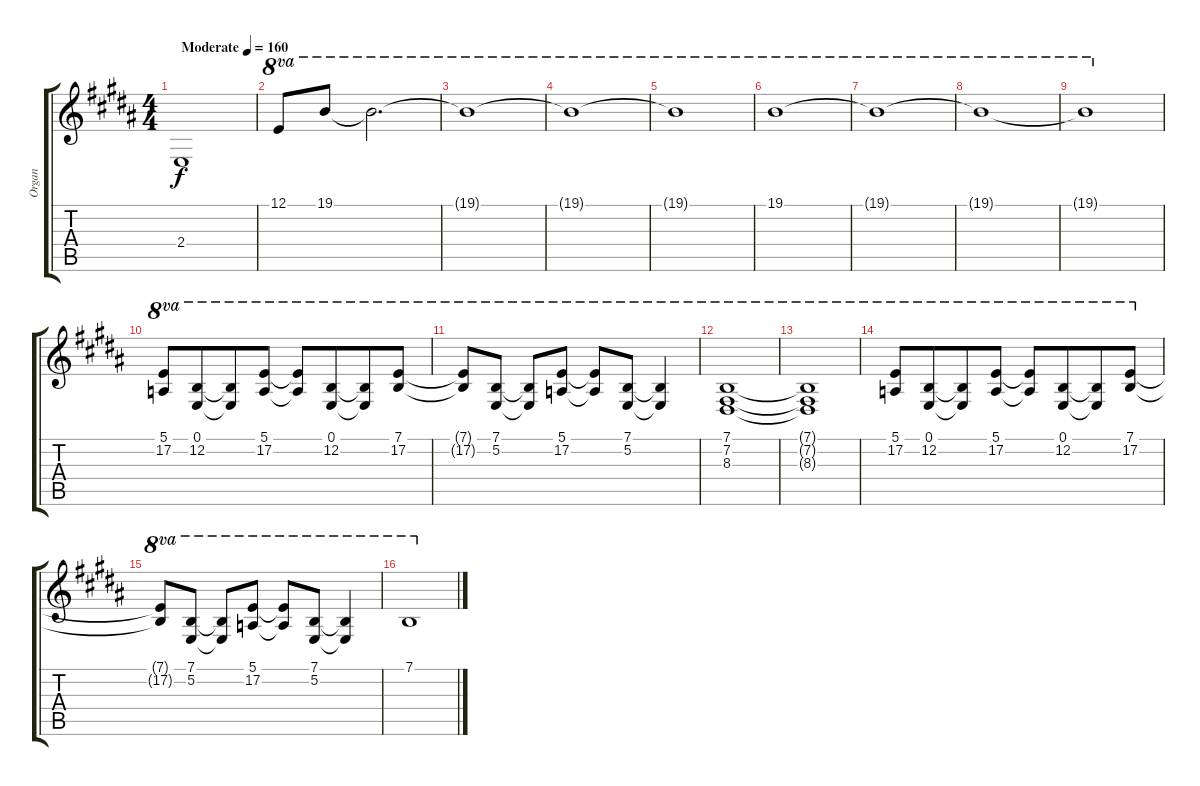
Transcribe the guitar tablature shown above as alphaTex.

\track ("Organ" "Organ") {instrument rockorgan}
\staff {score tabs}
\tuning (E4 B3 G3 D3 A2 E2) {hide}
\ts (4 4)
\tempo (160 "Moderate")
\clef g2
\ks b
2.4.1{dy f instrument rockorgan} |
12.1.8{ot 8va} 19.1.8{ot 8va} 19.1{t}.2{d ot 8va} |
19.1{t}.1{ot 8va} |
19.1{t}.1{ot 8va} |
19.1{t}.1{ot 8va} |
19.1.1{ot 8va} |
19.1{t}.1{ot 8va} |
19.1{t}.1{ot 8va beam Up} |
19.1{t}.1{ot 8va} |
(5.1 17.2).8{ot 8va beam Up} (0.1 12.2).8{ot 8va beam Up beam merge} (0.1{t} 12.2{t}).8{ot 8va beam Up} (5.1 17.2).8{ot 8va beam Up} (5.1{t} 17.2{t}).8{ot 8va beam Up} (0.1 12.2).8{ot 8va beam Up beam merge} (0.1{t} 12.2{t}).8{ot 8va beam Up} (7.1 17.2).8{ot 8va} |
(7.1{t} 17.2{t}).8{ot 8va} (7.1 5.2).8{ot 8va} (7.1{t} 5.2{t}).8{ot 8va} (5.1 17.2).8{ot 8va} (5.1{t} 17.2{t}).8{ot 8va} (7.1 5.2).8{ot 8va} (7.1{t} 5.2{t}).4{ot 8va} |
(7.1 7.2 8.3).1{ot 8va} |
(7.1{t} 7.2{t} 8.3{t}).1{ot 8va} |
(5.1 17.2).8{ot 8va beam Up} (0.1 12.2).8{ot 8va beam Up beam merge} (0.1{t} 12.2{t}).8{ot 8va beam Up} (5.1 17.2).8{ot 8va beam Up} (5.1{t} 17.2{t}).8{ot 8va beam Up} (0.1 12.2).8{ot 8va beam Up beam merge} (0.1{t} 12.2{t}).8{ot 8va beam Up} (7.1 17.2).8{ot 8va} |
(7.1{t} 17.2{t}).8{ot 8va} (7.1 5.2).8{ot 8va} (7.1{t} 5.2{t}).8{ot 8va} (5.1 17.2).8{ot 8va} (5.1{t} 17.2{t}).8{ot 8va} (7.1 5.2).8{ot 8va} (7.1{t} 5.2{t}).4{ot 8va} |
7.1.1{ot 8va}
